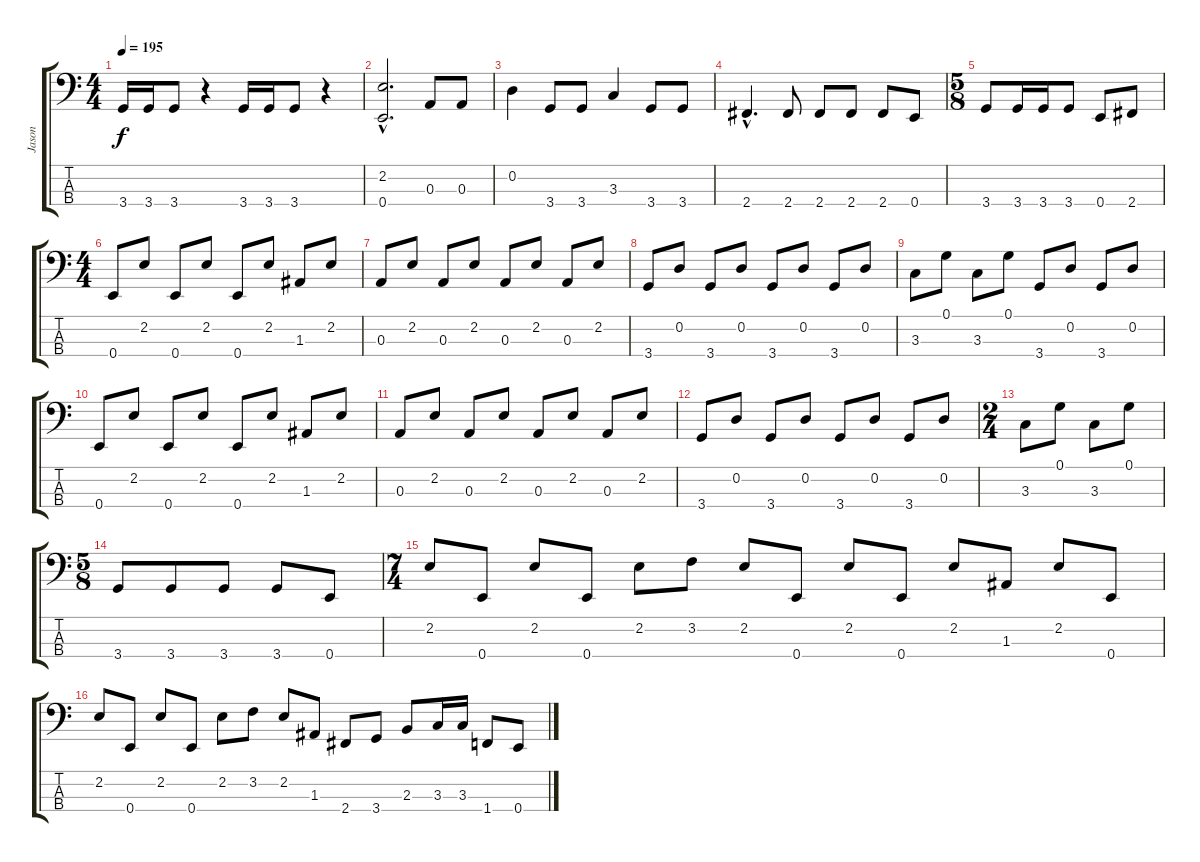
\track ("Jason" "Jason") {instrument electricbasspick}
\staff {score tabs}
\tuning (G2 D2 A1 E1) {hide}
\ts (4 4)
\tempo 195
\clef f4
\ks c
3.4.16{dy f} 3.4.16 3.4.8 r.4 3.4.16 3.4.16 3.4.8 r.4 |
(2.2{hac} 0.4{hac}).2{d} 0.3.8 0.3.8 |
0.2.4 3.4.8 3.4.8 3.3.4 3.4.8 3.4.8 |
2.4{hac}.4{d} 2.4.8 2.4.8 2.4.8 2.4.8 0.4.8 |
\ts (5 8)
3.4.8 3.4.16 3.4.16 3.4.8 0.4.8 2.4.8 |
\ts (4 4)
0.4.8 2.2.8 0.4.8 2.2.8 0.4.8 2.2.8 1.3.8 2.2.8 |
0.3.8 2.2.8 0.3.8 2.2.8 0.3.8 2.2.8 0.3.8 2.2.8 |
3.4.8 0.2.8 3.4.8 0.2.8 3.4.8 0.2.8 3.4.8 0.2.8 |
3.3.8 0.1.8 3.3.8 0.1.8 3.4.8 0.2.8 3.4.8 0.2.8 |
0.4.8 2.2.8 0.4.8 2.2.8 0.4.8 2.2.8 1.3.8 2.2.8 |
0.3.8 2.2.8 0.3.8 2.2.8 0.3.8 2.2.8 0.3.8 2.2.8 |
3.4.8 0.2.8 3.4.8 0.2.8 3.4.8 0.2.8 3.4.8 0.2.8 |
\ts (2 4)
3.3.8 0.1.8 3.3.8 0.1.8 |
\ts (5 8)
3.4.8 3.4.8 3.4.8 3.4.8 0.4.8 |
\ts (7 4)
2.2.8 0.4.8 2.2.8 0.4.8 2.2.8 3.2.8 2.2.8 0.4.8 2.2.8 0.4.8 2.2.8 1.3.8 2.2.8 0.4.8 |
2.2.8 0.4.8 2.2.8 0.4.8 2.2.8 3.2.8 2.2.8 1.3.8 2.4.8 3.4.8 2.3.8 3.3.16 3.3.16 1.4.8 0.4.8
